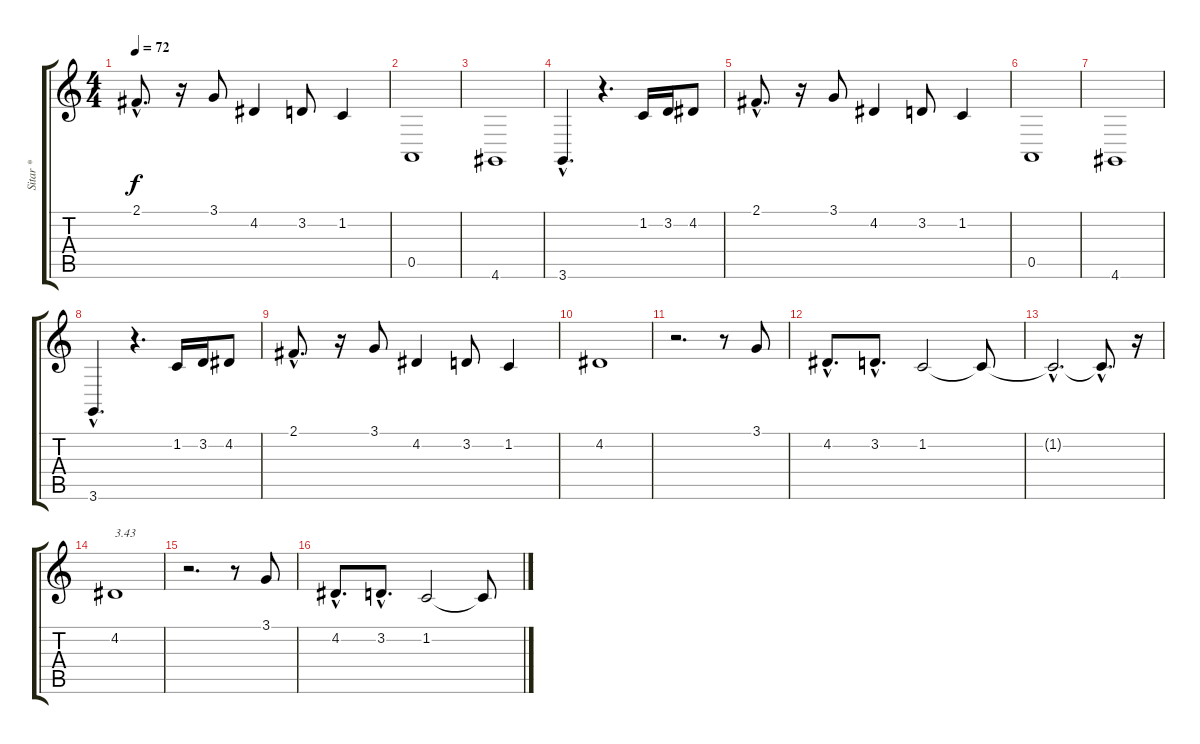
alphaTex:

\track ("Sitar *" "Sitar *") {instrument sitar}
\staff {score tabs}
\tuning (E4 B3 G3 D3 A2 E2) {hide}
\ts (4 4)
\tempo 72
\clef g2
\ks c
2.1{hac}.8{d dy f} r.16 3.1.8 4.2.4 3.2.8 1.2.4 |
0.5.1 |
4.6.1 |
3.6{hac}.4{d} r.4{d} 1.2.16 3.2.16 4.2.8 |
2.1{hac}.8{d} r.16 3.1.8 4.2.4 3.2.8 1.2.4 |
0.5.1 |
4.6.1 |
3.6{hac}.4{d} r.4{d} 1.2.16 3.2.16 4.2.8 |
2.1{hac}.8{d} r.16 3.1.8 4.2.4 3.2.8 1.2.4 |
4.2.1 |
r.2{d} r.8 3.1.8 |
4.2{hac}.8{d} 3.2{hac}.8{d} 1.2.2 1.2{t}.8 |
1.2{hac t}.2{d} 1.2{hac t}.8{d} r.16 |
4.2.1{txt "3.43"} |
r.2{d} r.8 3.1.8 |
4.2{hac}.8{d} 3.2{hac}.8{d} 1.2.2 1.2{t}.8
